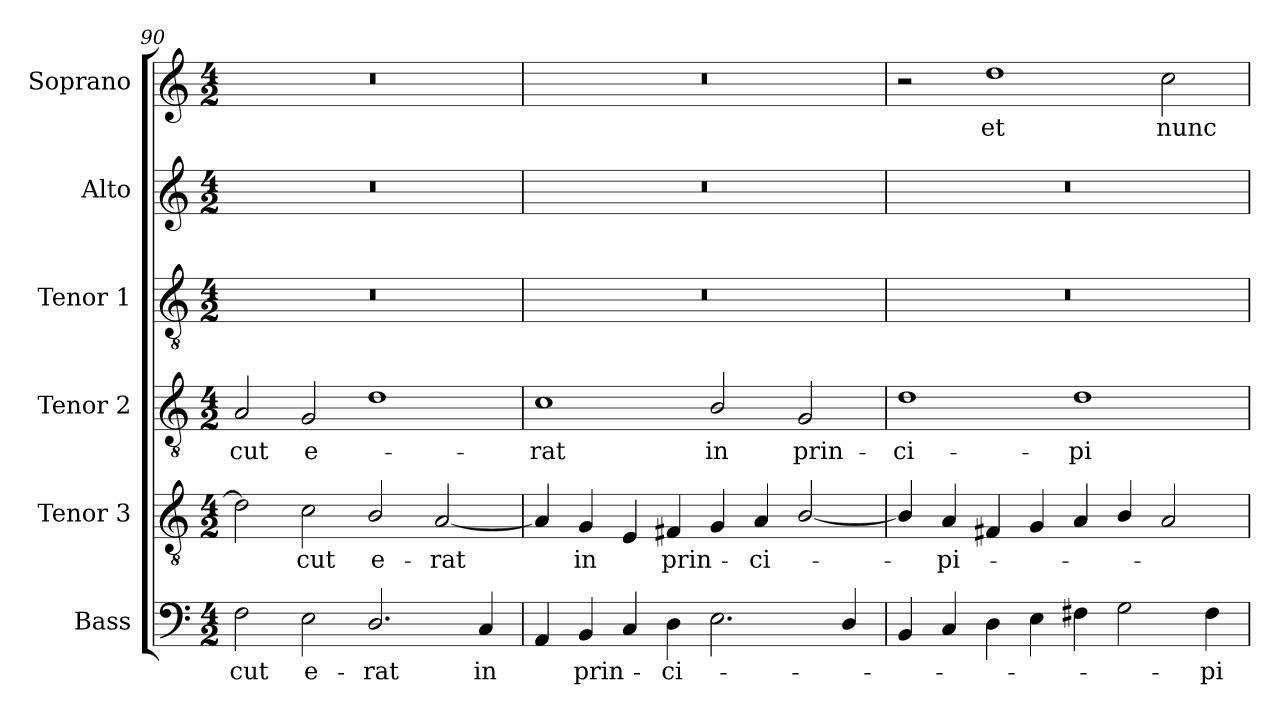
**kern	**text	**kern	**text	**kern	**text	**kern	**kern	**kern	**text
*part6	*part6	*part5	*part5	*part4	*part4	*part3	*part2	*part1	*part1
*staff6	*staff6	*staff5	*staff5	*staff4	*staff4	*staff3	*staff2	*staff1	*staff1
*I"Bass	*	*I"Tenor 3	*	*I"Tenor 2	*	*I"Tenor 1	*I"Alto	*I"Soprano	*
*I'B.	*	*I'T3.	*	*I'T2.	*	*I'T1.	*I'A.	*I'S.	*
*clefF4	*	*clefGv2	*	*clefGv2	*	*clefGv2	*clefG2	*clefG2	*
*	*	*ITrd7c12	*	*ITrd7c12	*	*ITrd7c12	*	*	*
*k[]	*	*k[]	*	*k[]	*	*k[]	*k[]	*k[]	*
*C:	*	*C:	*	*C:	*	*C:	*C:	*C:	*
*M4/2	*	*M4/2	*	*M4/2	*	*M4/2	*M4/2	*M4/2	*
=90	=90	=90	=90	=90	=90	=90	=90	=90	=90
!	!LO:LY:b:color=#000000	!	!	!	!	!	!	!	!
!	!	!	!	!	!LO:LY:b:color=#000000	!LO:N:vis=1	!LO:N:vis=1	!LO:N:vis=1	!
2Fi\	-cut	2Di\]	.	2AAi/	-cut	0r	0r	0r	.
!	!LO:LY:b:color=#000000	!	!	!	!	!	!	!	!
!	!	!	!LO:LY:b:color=#000000	!	!	!	!	!	!
!	!	!	!	!	!LO:LY:b:color=#000000	!	!	!	!
2Ei\	e-	2Ci\	-cut	2GGi/	e-	.	.	.	.
!	!LO:LY:b:color=#000000	!	!	!	!	!	!	!	!
!	!	!	!LO:LY:b:color=#000000	!	!	!	!	!	!
2.Di/	-rat	2BBi/	e-	1Di	.	.	.	.	.
!	!	!	!LO:LY:b:color=#000000	!	!	!	!	!	!
.	.	[2AAi/	-rat	.	.	.	.	.	.
!	!LO:LY:b:color=#000000	!	!	!	!	!	!	!	!
4Ci/	in	.	.	.	.	.	.	.	.
!!LO:LB:g=z
=91	=91	=91	=91	=91	=91	=91	=91	=91	=91
!	!	!	!	!	!LO:LY:b:color=#000000	!LO:N:vis=1	!LO:N:vis=1	!LO:N:vis=1	!
4AAi/	.	4AAi/]	.	1Ci	-rat	0r	0r	0r	.
!	!LO:LY:b:color=#000000	!	!	!	!	!	!	!	!
!	!	!	!LO:LY:b:color=#000000	!	!	!	!	!	!
4BBi/	prin-	4GGi/	in	.	.	.	.	.	.
4Ci/	.	4EEi/	.	.	.	.	.	.	.
!	!LO:LY:b:color=#000000	!	!	!	!	!	!	!	!
!	!	!	!LO:LY:b:color=#000000	!	!	!	!	!	!
4Di\	-ci-	4FF#Xi/	prin-	.	.	.	.	.	.
!	!	!	!	!	!LO:LY:b:color=#000000	!	!	!	!
2.Ei\	.	4GGi/	.	2BBi/	in	.	.	.	.
!	!	!	!LO:LY:b:color=#000000	!	!	!	!	!	!
.	.	4AAi/	-ci-	.	.	.	.	.	.
!	!	!	!	!	!LO:LY:b:color=#000000	!	!	!	!
.	.	[2BBi/	.	2GGi/	prin-	.	.	.	.
4Di/	.	.	.	.	.	.	.	.	.
=92	=92	=92	=92	=92	=92	=92	=92	=92	=92
!	!	!	!	!	!LO:LY:b:color=#000000	!LO:N:vis=1	!LO:N:vis=1	!	!
4BBi/	.	4BBi/]	.	1Di	-ci-	0r	0r	2r	.
!	!	!	!LO:LY:b:color=#000000	!	!	!	!	!	!
4Ci/	.	4AAi/	-pi-	.	.	.	.	.	.
!	!	!	!	!	!	!	!	!	!LO:LY:b:color=#000000
4Di\	.	4FF#Xi/	.	.	.	.	.	1ddi	et
4Ei\	.	4GGi/	.	.	.	.	.	.	.
!	!	!	!	!	!LO:LY:b:color=#000000	!	!	!	!
4F#Xi\	.	4AAi/	.	1Di	-pi-	.	.	.	.
2Gi\	.	4BBi/	.	.	.	.	.	.	.
!	!	!	!	!	!	!	!	!	!LO:LY:b:color=#000000
.	.	2AAi/	.	.	.	.	.	2cci\	nunc
!	!LO:LY:b:color=#000000	!	!	!	!	!	!	!	!
4F#i\	-pi-	.	.	.	.	.	.	.	.
=	=	=	=	=	=	=	=	=	=
*-	*-	*-	*-	*-	*-	*-	*-	*-	*-
